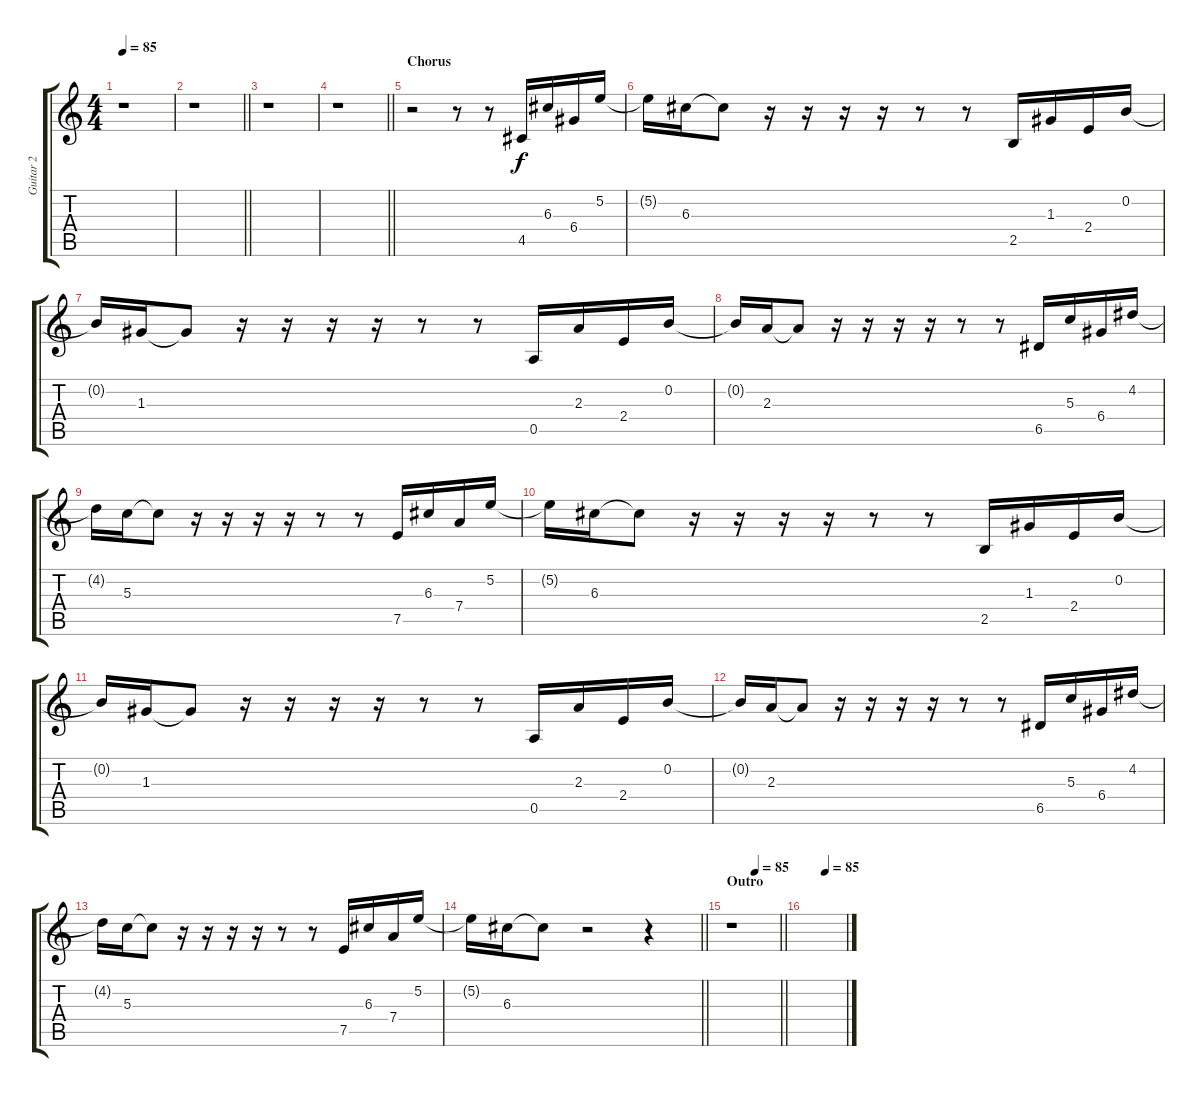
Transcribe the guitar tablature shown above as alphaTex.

\track ("Guitar 2" "Guitar 2") {instrument overdrivenguitar}
\staff {score tabs}
\tuning (E4 B3 G3 D3 A2 E2) {hide}
\ts (4 4)
\tempo 85
\clef g2
\ks c
r.1{dy f} |
\barLineRight lightlight
r.1 |
\section ("" "")
r.1 |
\barLineRight lightlight
r.1 |
\section ("" "Chorus")
r.2 r.8 r.8 4.5.16 6.3.16 6.4.16 5.2.16 |
5.2{t}.16 6.3.16 6.3{t}.8 r.16 r.16 r.16 r.16 r.8 r.8 2.5.16 1.3.16 2.4.16 0.2.16 |
0.2{t}.16 1.3.16 1.3{t}.8 r.16 r.16 r.16 r.16 r.8 r.8 0.5.16 2.3.16 2.4.16 0.2.16 |
0.2{t}.16 2.3.16 2.3{t}.8 r.16 r.16 r.16 r.16 r.8 r.8 6.5.16 5.3.16 6.4.16 4.2.16 |
4.2{t}.16 5.3.16 5.3{t}.8 r.16 r.16 r.16 r.16 r.8 r.8 7.5.16 6.3.16 7.4.16 5.2.16 |
5.2{t}.16 6.3.16 6.3{t}.8 r.16 r.16 r.16 r.16 r.8 r.8 2.5.16 1.3.16 2.4.16 0.2.16 |
0.2{t}.16 1.3.16 1.3{t}.8 r.16 r.16 r.16 r.16 r.8 r.8 0.5.16 2.3.16 2.4.16 0.2.16 |
0.2{t}.16 2.3.16 2.3{t}.8 r.16 r.16 r.16 r.16 r.8 r.8 6.5.16 5.3.16 6.4.16 4.2.16 |
4.2{t}.16 5.3.16 5.3{t}.8 r.16 r.16 r.16 r.16 r.8 r.8 7.5.16 6.3.16 7.4.16 5.2.16 |
\barLineRight lightlight
5.2{t}.16 6.3.16 6.3{t}.8 r.2 r.4 |
\section ("" "Outro")
\tempo (85 0.5)
\barLineRight lightlight
r.1 |
\tempo (85 0.5)
